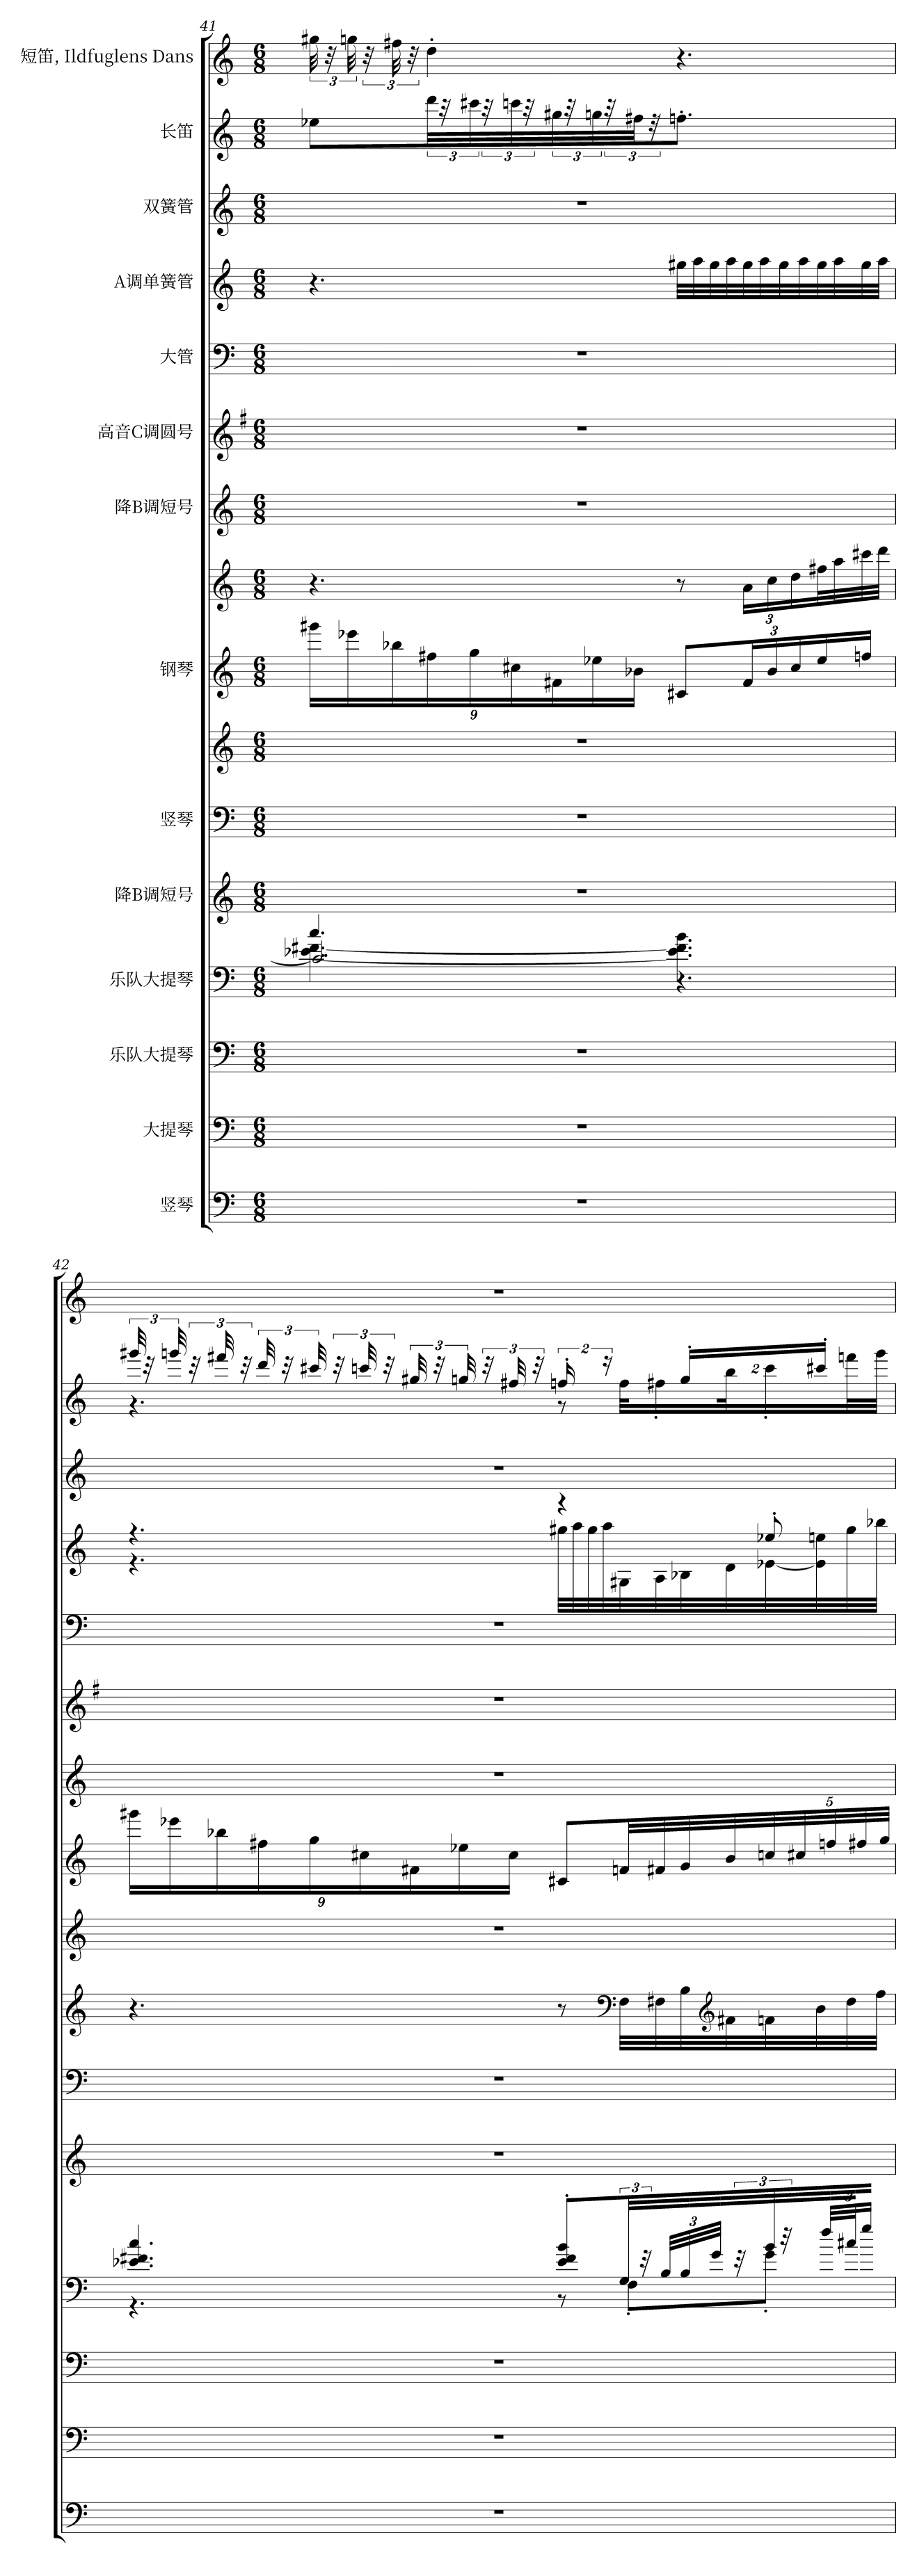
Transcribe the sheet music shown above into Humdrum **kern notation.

**kern	**kern	**kern	**kern	**kern	**kern	**kern	**kern	**kern	**kern	**kern	**kern	**kern	**kern	**kern	**kern
*part14	*part13	*part12	*part11	*part10	*part9	*part9	*part8	*part8	*part7	*part6	*part5	*part4	*part3	*part2	*part1
*staff16	*staff15	*staff14	*staff13	*staff12	*staff11	*staff10	*staff9	*staff8	*staff7	*staff6	*staff5	*staff4	*staff3	*staff2	*staff1
*I"竖琴	*I"大提琴	*I"乐队大提琴	*I"乐队大提琴	*I"降B调短号	*I"竖琴	*	*I"钢琴	*	*I"降B调短号	*I"高音C调圆号	*I"大管	*I"A调单簧管	*I"双簧管	*I"长笛	*I"短笛, Ildfuglens Dans
!!LO:PB:g=z
*clefF4	*clefF4	*clefF4	*clefF4	*clefG2	*clefF4	*clefG2	*clefG2	*clefG2	*clefG2	*clefG2	*clefF4	*clefG2	*clefG2	*clefG2	*clefG2
*	*	*	*	*ITrd1c2	*	*	*	*	*ITrd1c2	*ITrd4c7	*	*ITrd2c3	*	*	*ITrd-7c-12
*k[]	*k[]	*k[]	*k[]	*k[b-e-]	*k[]	*k[]	*k[]	*k[]	*k[b-e-]	*k[]	*k[]	*k[f#c#g#]	*k[]	*k[]	*k[]
*M6/8	*M6/8	*M6/8	*M6/8	*M6/8	*M6/8	*M6/8	*M6/8	*M6/8	*M6/8	*M6/8	*M6/8	*M6/8	*M6/8	*M6/8	*M6/8
=41	=41	=41	=41	=41	=41	=41	=41	=41	=41	=41	=41	=41	=41	=41	=41
*	*	*	*^	*	*	*	*	*	*	*	*	*	*	*	*
*	*	*	*	*^	*	*	*	*	*	*	*	*	*	*	*	*
*	*	*	*	*	*	*	*	*	*Xbrackettup	*	*	*	*	*	*	*	*
2.r	2.r	2.r	4.cc/	[4.e-X\ [4.f#X\	2.c#/]	2.r	2.r	2.r	24ggg#X\LL	4.r	2.r	2.r	2.r	4.r	2.r	8ee-X\L	48ggg#X\
.	.	.	.	.	.	.	.	.	.	.	.	.	.	.	.	.	48r
.	.	.	.	.	.	.	.	.	24eee-X\	.	.	.	.	.	.	.	48gggn\
.	.	.	.	.	.	.	.	.	.	.	.	.	.	.	.	.	48r
.	.	.	.	.	.	.	.	.	24bb-X\	.	.	.	.	.	.	.	48fff#X\
.	.	.	.	.	.	.	.	.	.	.	.	.	.	.	.	.	48r
.	.	.	.	.	.	.	.	.	24ff#X\	.	.	.	.	.	.	48ddd\Jkk	4ddd'\
.	.	.	.	.	.	.	.	.	.	.	.	.	.	.	.	48r	.
.	.	.	.	.	.	.	.	.	24gg\	.	.	.	.	.	.	48ccc#X\	.
.	.	.	.	.	.	.	.	.	.	.	.	.	.	.	.	48r	.
.	.	.	.	.	.	.	.	.	24cc#X\	.	.	.	.	.	.	48cccn\	.
.	.	.	.	.	.	.	.	.	.	.	.	.	.	.	.	48r	.
.	.	.	.	.	.	.	.	.	24f#X\	.	.	.	.	.	.	48gg#X\	.
.	.	.	.	.	.	.	.	.	.	.	.	.	.	.	.	48r	.
.	.	.	.	.	.	.	.	.	24ee-X\	.	.	.	.	.	.	48ggn\	.
.	.	.	.	.	.	.	.	.	.	.	.	.	.	.	.	48r	.
.	.	.	.	.	.	.	.	.	24b-X\JJ	.	.	.	.	.	.	48ff#X\	.
.	.	.	.	.	.	.	.	.	.	.	.	.	.	.	.	48r	.
.	.	.	4.r	4.e-\] 4.f#\] 4.b\	.	.	.	.	8c#X/L	8r	.	.	.	32ee#X\LLL	.	4.ffn'\	4.r
.	.	.	.	.	.	.	.	.	.	.	.	.	.	32ff#\	.	.	.
.	.	.	.	.	.	.	.	.	.	.	.	.	.	32ee#\	.	.	.
.	.	.	.	.	.	.	.	.	.	.	.	.	.	32ff#\	.	.	.
*	*	*	*	*	*	*	*	*	*	*Xbrackettup	*	*	*	*	*	*	*
.	.	.	.	.	.	.	.	.	24f#/L	24a\LL	.	.	.	32ee#\	.	.	.
.	.	.	.	.	.	.	.	.	.	.	.	.	.	32ff#\	.	.	.
.	.	.	.	.	.	.	.	.	24b-/	24cc\	.	.	.	.	.	.	.
.	.	.	.	.	.	.	.	.	.	.	.	.	.	32ee#\	.	.	.
.	.	.	.	.	.	.	.	.	24cc#/	24dd\	.	.	.	.	.	.	.
.	.	.	.	.	.	.	.	.	.	.	.	.	.	32ff#\	.	.	.
.	.	.	.	.	.	.	.	.	16ee-/	32ff#X\L	.	.	.	32ee#\	.	.	.
.	.	.	.	.	.	.	.	.	.	32aa\	.	.	.	32ff#\	.	.	.
.	.	.	.	.	.	.	.	.	16ffn/JJ	32ccc#X\	.	.	.	32ee#\	.	.	.
.	.	.	.	.	.	.	.	.	.	32ddd\JJJ	.	.	.	32ff#\JJJ	.	.	.
*	*	*	*	*v	*v	*	*	*	*	*	*	*	*	*	*	*	*
!!LO:PB:g=z
=42	=42	=42	=42	=42	=42	=42	=42	=42	=42	=42	=42	=42	=42	=42	=42	=42
*	*	*	*	*	*	*	*	*	*	*	*	*	*^	*	*^	*
2.r	2.r	2.r	4.e-X/ 4.f#X/ 4.cc/	4.r	2.r	2.r	4.r	2.r	24ggg#X\LL	2.r	2.r	2.r	4.r	4.r	2.r	48ggg#X/	4.r	2.r
.	.	.	.	.	.	.	.	.	.	.	.	.	.	.	.	48r	.	.
.	.	.	.	.	.	.	.	.	24eee-X\	.	.	.	.	.	.	48gggn/	.	.
.	.	.	.	.	.	.	.	.	.	.	.	.	.	.	.	48r	.	.
.	.	.	.	.	.	.	.	.	24bb-X\	.	.	.	.	.	.	48fff#X/	.	.
.	.	.	.	.	.	.	.	.	.	.	.	.	.	.	.	48r	.	.
.	.	.	.	.	.	.	.	.	24ff#X\	.	.	.	.	.	.	48ddd/	.	.
.	.	.	.	.	.	.	.	.	.	.	.	.	.	.	.	48r	.	.
.	.	.	.	.	.	.	.	.	24gg\	.	.	.	.	.	.	48ccc#X/	.	.
.	.	.	.	.	.	.	.	.	.	.	.	.	.	.	.	48r	.	.
.	.	.	.	.	.	.	.	.	24cc#X\	.	.	.	.	.	.	48cccn/	.	.
.	.	.	.	.	.	.	.	.	.	.	.	.	.	.	.	48r	.	.
.	.	.	.	.	.	.	.	.	24f#X\	.	.	.	.	.	.	48gg#X/	.	.
.	.	.	.	.	.	.	.	.	.	.	.	.	.	.	.	48r	.	.
.	.	.	.	.	.	.	.	.	24ee-X\	.	.	.	.	.	.	48ggn/	.	.
.	.	.	.	.	.	.	.	.	.	.	.	.	.	.	.	48r	.	.
.	.	.	.	.	.	.	.	.	24cc#\JJ	.	.	.	.	.	.	48ff#X/	.	.
.	.	.	.	.	.	.	.	.	.	.	.	.	.	.	.	48r	.	.
.	.	.	8e-/' 8f#/' 8b/'L	8r	.	.	8r	.	8c#X/L	.	.	.	4r	32ee#X\LLL	.	32%3ffn'/	8r	.
.	.	.	.	.	.	.	.	.	.	.	.	.	.	32ff#\	.	.	.	.
.	.	.	.	.	.	.	.	.	.	.	.	.	.	32ee#\	.	.	.	.
.	.	.	.	.	.	.	.	.	.	.	.	.	.	32ff#\	.	32%3r	.	.
*	*	*	*	*	*	*	*clefF4	*	*	*	*	*	*	*	*	*	*	*
.	.	.	48G/Jkk	8F'\L	.	.	32F\LLL	.	32fn/LL	.	.	.	.	32E#X\	.	.	32ff\KLL	.
.	.	.	48r	.	.	.	.	.	.	.	.	.	.	.	.	.	.	.
.	.	.	.	.	.	.	32F#X\	.	32f#X/	.	.	.	.	32F#\	.	.	16ff#X'\	.
.	.	.	48B/LLL	.	.	.	.	.	.	.	.	.	.	.	.	.	.	.
.	.	.	48B/	.	.	.	32B\	.	32g/	.	.	.	.	32Gn\	.	32%3gg'/L	.	.
.	.	.	48g/JJJ	.	.	.	.	.	.	.	.	.	.	.	.	.	.	.
*	*	*	*	*	*	*	*clefG2	*	*	*	*	*	*	*	*	*	*	*
.	.	.	.	.	.	.	32f#X\	.	32b/	.	.	.	.	32B\	.	.	32bb\K	.
.	.	.	48r	.	.	.	.	.	.	.	.	.	.	.	.	.	.	.
.	.	.	48b/	8g'\J	.	.	32fn\	.	40ccn/	.	.	.	8ccn'/	[32cn\	.	.	16ccc'\	.
.	.	.	48r	.	.	.	.	.	.	.	.	.	.	.	.	.	.	.
.	.	.	.	.	.	.	.	.	40cc#X/	.	.	.	.	.	.	.	.	.
.	.	.	.	.	.	.	32b\	.	.	.	.	.	.	32c\] 32cc#X\	.	32%3ccc#X'/J	.	.
.	.	.	48ff/LLL	.	.	.	.	.	.	.	.	.	.	.	.	.	.	.
.	.	.	.	.	.	.	.	.	40ffn/	.	.	.	.	.	.	.	.	.
*	*	*	*Xbrackettup	*	*	*	*	*	*	*	*	*	*	*	*	*	*	*
.	.	.	48cc#X/J	.	.	.	32dd\	.	.	.	.	.	.	32ee#\	.	.	32fffn\L	.
.	.	.	.	.	.	.	.	.	40ff#X/	.	.	.	.	.	.	.	.	.
.	.	.	24gg/JJ	.	.	.	.	.	.	.	.	.	.	.	.	.	.	.
.	.	.	.	.	.	.	32ff\JJJ	.	.	.	.	.	.	32ggn\JJJ	.	.	32ggg\JJJ	.
.	.	.	.	.	.	.	.	.	40gg/JJJ	.	.	.	.	.	.	.	.	.
*	*	*	*v	*v	*	*	*	*	*	*	*	*	*v	*v	*	*v	*v	*
=	=	=	=	=	=	=	=	=	=	=	=	=	=	=	=
*-	*-	*-	*-	*-	*-	*-	*-	*-	*-	*-	*-	*-	*-	*-	*-
